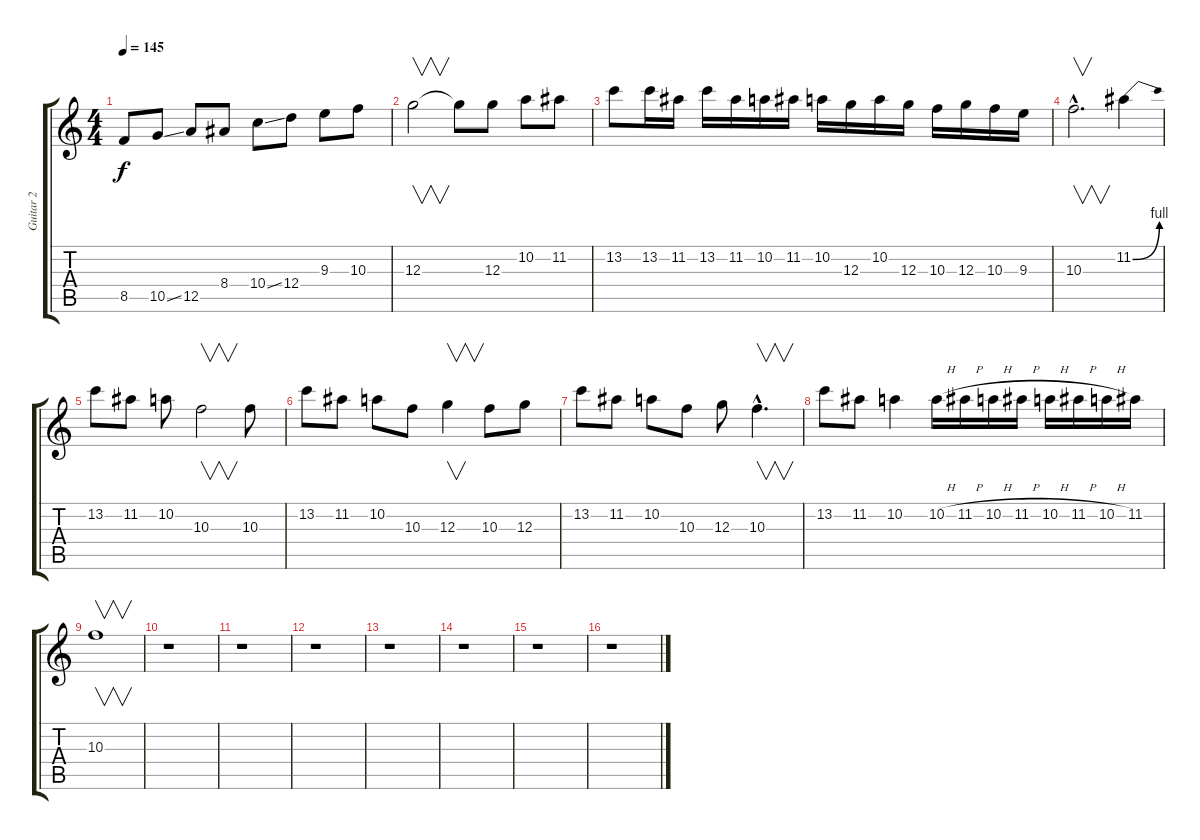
\track ("Guitar 2" "Guitar 2") {instrument overdrivenguitar}
\staff {score tabs}
\tuning (E4 B3 G3 D3 A2 E2) {hide}
\ts (4 4)
\tempo 145
\clef g2
\ks c
8.5.8{dy f} 10.5{ss}.8 12.5.8 8.4.8 10.4{ss}.8 12.4.8 9.3.8 10.3.8 |
12.3.2{v} 12.3{t}.8 12.3.8 10.2.8 11.2.8 |
13.2.8 13.2.16 11.2.16 13.2.16 11.2.16 10.2.16 11.2.16 10.2.16 12.3.16 10.2.16 12.3.16 10.3.16 12.3.16 10.3.16 9.3.16 |
10.3{hac}.2{v d} 11.2{be (bend 0 0 60 4)}.4 |
13.2.8 11.2.8 10.2.8 10.3.2{v} 10.3.8 |
13.2.8 11.2.8 10.2.8 10.3.8 12.3.4{v} 10.3.8 12.3.8 |
13.2.8 11.2.8 10.2.8 10.3.8 12.3.8 10.3{hac}.4{v d} |
13.2.8 11.2.8 10.2.4 10.2{h}.16 11.2{h}.16 10.2{h}.16 11.2{h}.16 10.2{h}.16 11.2{h}.16 10.2{h}.16 11.2.16 |
10.3.1{v} |
r.1 |
r.1 |
r.1 |
r.1 |
r.1 |
r.1 |
r.1
